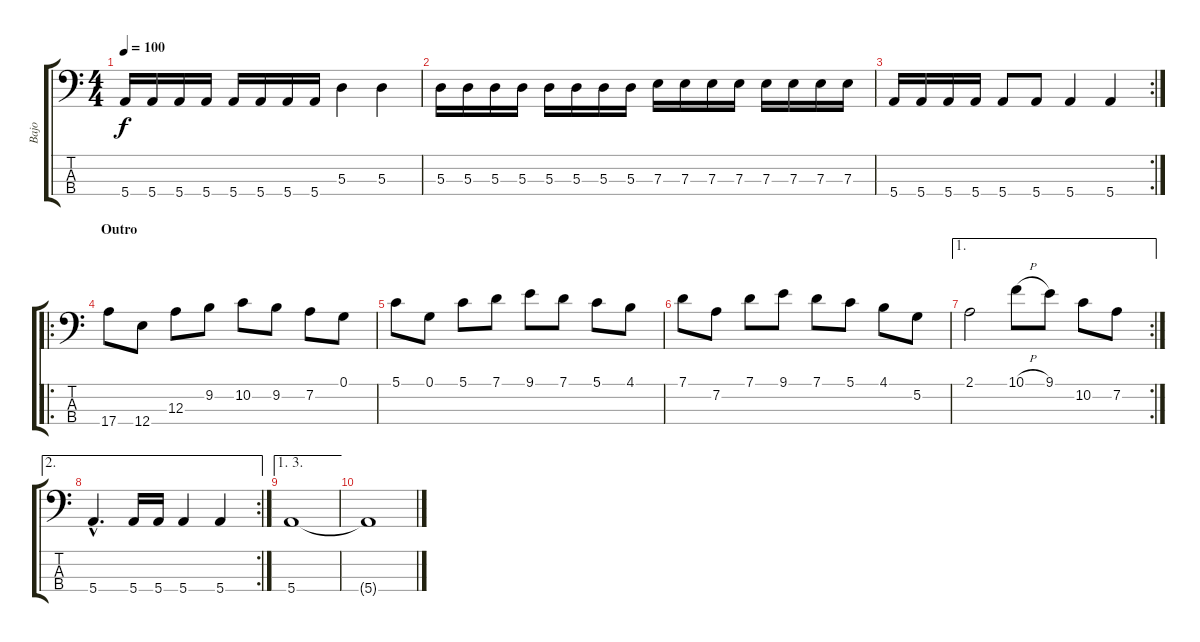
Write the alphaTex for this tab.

\track ("Bajo" "Bajo") {instrument electricbasspick}
\staff {score tabs}
\tuning (G2 D2 A1 E1) {hide}
\ts (4 4)
\tempo 100
\clef f4
\ks c
5.4.16{dy f} 5.4.16 5.4.16 5.4.16 5.4.16 5.4.16 5.4.16 5.4.16 5.3.4 5.3.4 |
5.3.16 5.3.16 5.3.16 5.3.16 5.3.16 5.3.16 5.3.16 5.3.16 7.3.16 7.3.16 7.3.16 7.3.16 7.3.16 7.3.16 7.3.16 7.3.16 |
\rc 2
5.4.16 5.4.16 5.4.16 5.4.16 5.4.8 5.4.8 5.4.4 5.4.4 |
\ro
\section ("" "Outro")
17.4.8 12.4.8 12.3.8 9.2.8 10.2.8 9.2.8 7.2.8 0.1.8 |
5.1.8 0.1.8 5.1.8 7.1.8 9.1.8 7.1.8 5.1.8 4.1.8 |
7.1.8 7.2.8 7.1.8 9.1.8 7.1.8 5.1.8 4.1.8 5.2.8 |
\ae 1
\rc 2
2.1.2 10.1{h}.8 9.1.8 10.2.8 7.2.8 |
\ae 2
\rc 2
5.4{hac}.4{d} 5.4.16 5.4.16 5.4.4 5.4.4 |
\ae (1 3)
5.4.1 |
5.4{t}.1
